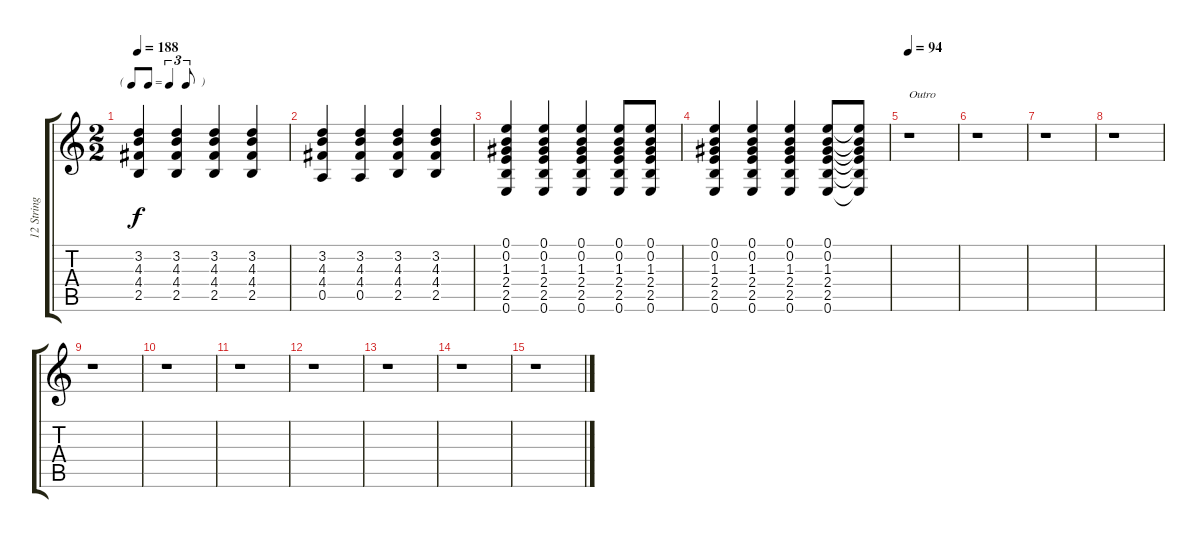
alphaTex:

\track ("12 String acoustic" "12 String ") {instrument acousticguitarsteel}
\staff {score tabs}
\tuning (E4 B3 G3 D3 A2 E2) {hide}
\ts (2 2)
\tf triplet8th
\tempo 188
\clef g2
\ks c
(3.2 4.3 4.4 2.5).4{dy f} (3.2 4.3 4.4 2.5).4 (3.2 4.3 4.4 2.5).4 (3.2 4.3 4.4 2.5).4 |
(3.2 4.3 4.4 0.5).4 (3.2 4.3 4.4 0.5).4 (3.2 4.3 4.4 2.5).4 (3.2 4.3 4.4 2.5).4 |
(0.1 0.2 1.3 2.4 2.5 0.6).4 (0.1 0.2 1.3 2.4 2.5 0.6).4 (0.1 0.2 1.3 2.4 2.5 0.6).4 (0.1 0.2 1.3 2.4 2.5 0.6).8 (0.1 0.2 1.3 2.4 2.5 0.6).8 |
(0.1 0.2 1.3 2.4 2.5 0.6).4 (0.1 0.2 1.3 2.4 2.5 0.6).4 (0.1 0.2 1.3 2.4 2.5 0.6).4 (0.1 0.2 1.3 2.4 2.5 0.6).8 (0.1{t} 0.2{t} 1.3{t} 2.4{t} 2.5{t} 0.6{t}).8 |
\tempo 94
r.1{txt "Outro"} |
r.1 |
r.1 |
r.1 |
r.1 |
r.1 |
r.1 |
r.1 |
r.1 |
r.1 |
r.1
